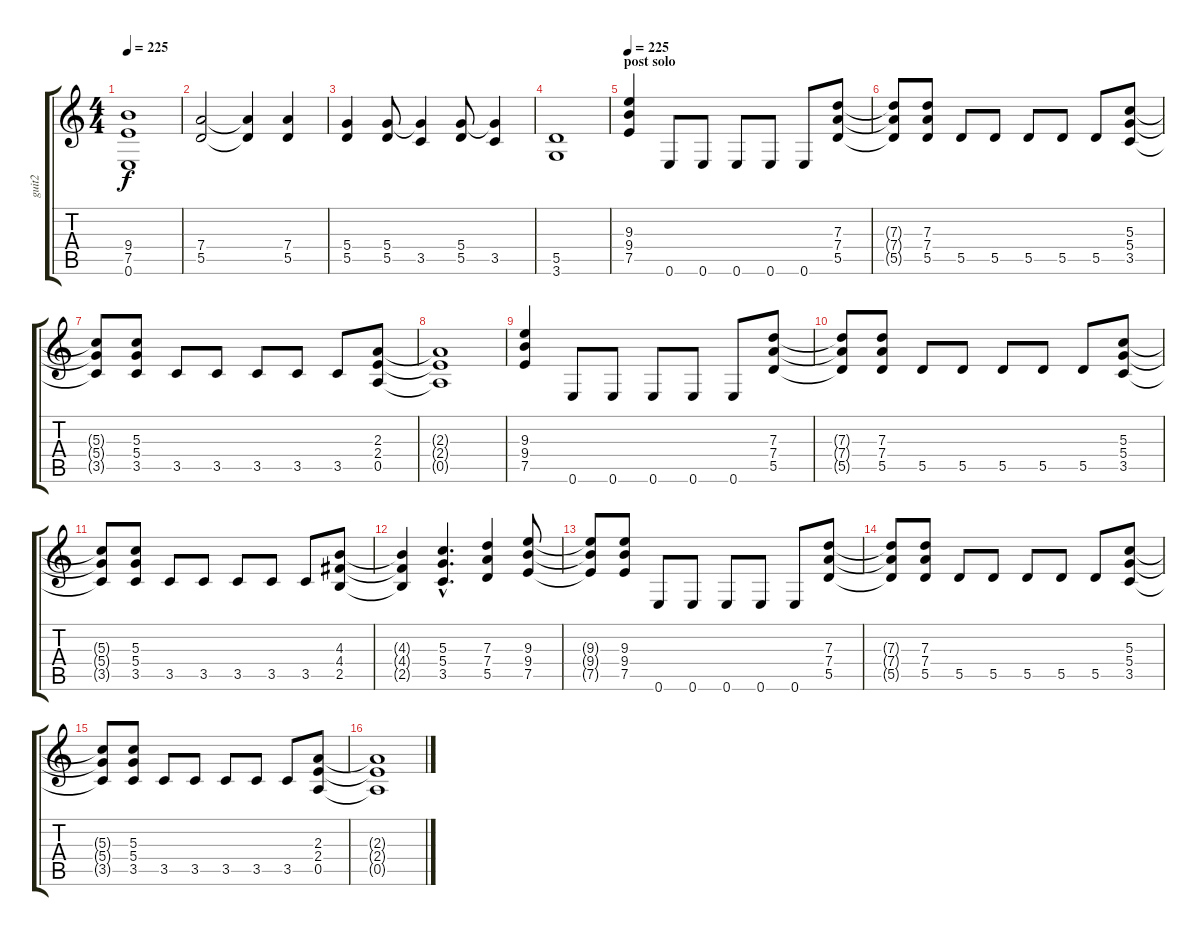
\track ("guit2" "guit2") {instrument distortionguitar}
\staff {score tabs}
\tuning (E4 B3 G3 D3 A2 E2) {hide}
\ts (4 4)
\tempo 225
\clef g2
\ks c
(9.4 7.5 0.6).1{dy f} |
(7.4 5.5).2 (7.4{t} 5.5{t}).4 (7.4 5.5).4 |
(5.4 5.5).4 (5.4 5.5).8 (5.4{t} 3.5).4 (5.4 5.5).8 (5.4{t} 3.5).4 |
(5.5 3.6).1 |
\section ("" "post solo")
\tempo 225
(9.3 9.4 7.5).4 0.6.8 0.6.8 0.6.8 0.6.8 0.6.8 (7.3 7.4 5.5).8 |
(7.3{t} 7.4{t} 5.5{t}).8 (7.3 7.4 5.5).8 5.5.8 5.5.8 5.5.8 5.5.8 5.5.8 (5.3 5.4 3.5).8 |
(5.3{t} 5.4{t} 3.5{t}).8 (5.3 5.4 3.5).8 3.5.8 3.5.8 3.5.8 3.5.8 3.5.8 (2.3 2.4 0.5).8 |
(2.3{t} 2.4{t} 0.5{t}).1 |
(9.3 9.4 7.5).4 0.6.8 0.6.8 0.6.8 0.6.8 0.6.8 (7.3 7.4 5.5).8 |
(7.3{t} 7.4{t} 5.5{t}).8 (7.3 7.4 5.5).8 5.5.8 5.5.8 5.5.8 5.5.8 5.5.8 (5.3 5.4 3.5).8 |
(5.3{t} 5.4{t} 3.5{t}).8 (5.3 5.4 3.5).8 3.5.8 3.5.8 3.5.8 3.5.8 3.5.8 (4.3 4.4 2.5).8 |
(4.3{t} 4.4{t} 2.5{t}).4 (5.3{hac} 5.4{hac} 3.5{hac}).4{d} (7.3 7.4 5.5).4 (9.3 9.4 7.5).8 |
(9.3{t} 9.4{t} 7.5{t}).8 (9.3 9.4 7.5).8 0.6.8 0.6.8 0.6.8 0.6.8 0.6.8 (7.3 7.4 5.5).8 |
(7.3{t} 7.4{t} 5.5{t}).8 (7.3 7.4 5.5).8 5.5.8 5.5.8 5.5.8 5.5.8 5.5.8 (5.3 5.4 3.5).8 |
(5.3{t} 5.4{t} 3.5{t}).8 (5.3 5.4 3.5).8 3.5.8 3.5.8 3.5.8 3.5.8 3.5.8 (2.3 2.4 0.5).8 |
(2.3{t} 2.4{t} 0.5{t}).1
